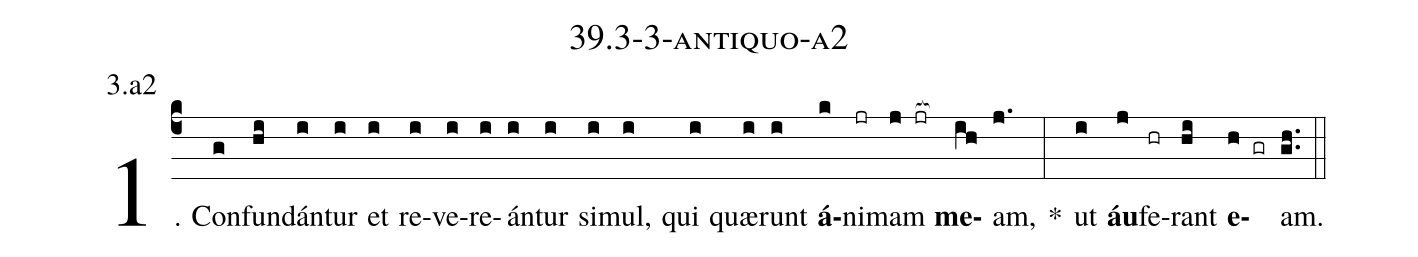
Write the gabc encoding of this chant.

name: 39.3-3-antiquo-a2;
annotation: 3.a2;
%%
(c4)1. Con(g)fun(hi)dán(i)tur(i) et(i) re(i)ve(i)re(i)án(i)tur(i) si(i)mul,(i) qui(i) quæ(i)runt(i) <b>á</b>(k)ni(jr)mam(j jr[ocb:1{]) <b>me</b>(ih[ocb:0}])am,(j.) *(:) ut(i) <b>áu</b>(j)fe(hr)rant(hi) <b>e</b>(h gr)am.(gh..) (::)


%E(i) u(i) o(j) u(hi) a(h) e.(gh..) (::)
